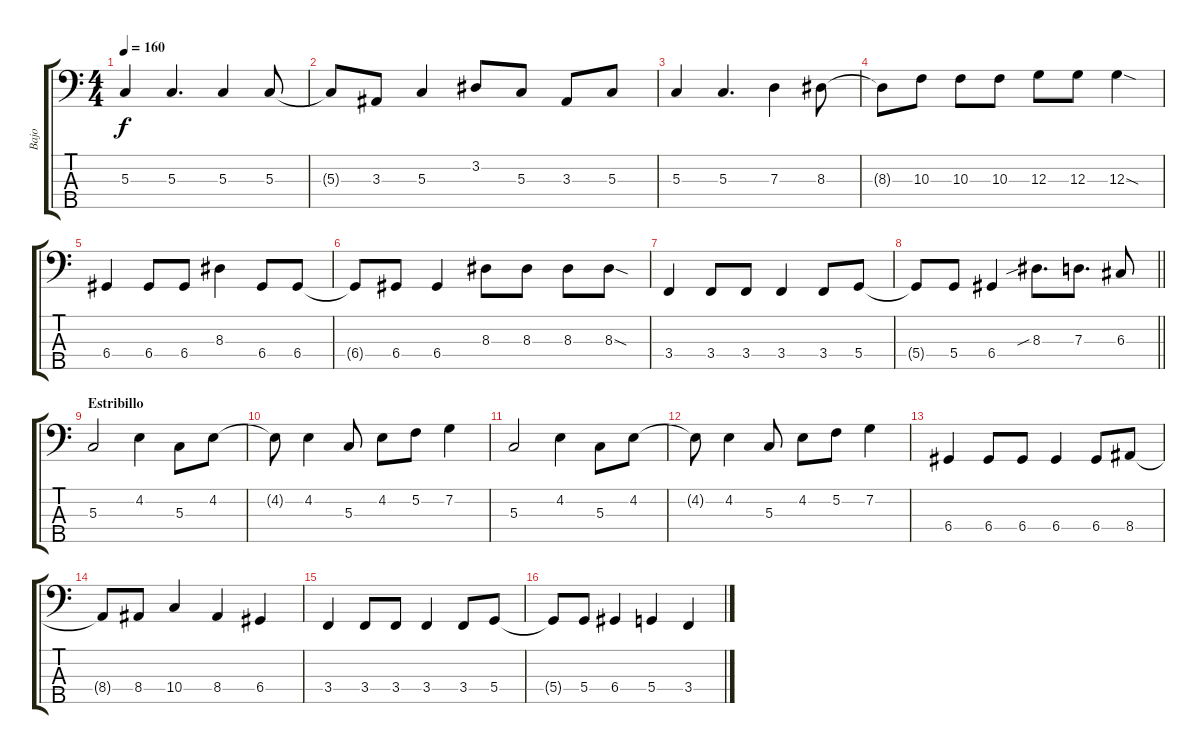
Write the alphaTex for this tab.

\track ("Bajo" "Bajo") {instrument electricbassfinger}
\staff {score tabs}
\tuning (F2 C2 G1 D1 A0) {hide}
\ts (4 4)
\tempo 160
\clef f4
\ks c
5.3.4{dy f} 5.3.4{d} 5.3.4 5.3.8 |
5.3{t}.8 3.3.8 5.3.4 3.2.8 5.3.8 3.3.8 5.3.8 |
5.3.4 5.3.4{d} 7.3.4 8.3.8 |
8.3{t}.8 10.3.8 10.3.8 10.3.8 12.3.8 12.3.8 12.3{sod}.4 |
6.4.4 6.4.8 6.4.8 8.3.4 6.4.8 6.4.8 |
6.4{t}.8 6.4.8 6.4.4 8.3.8 8.3.8 8.3.8 8.3{sod}.8 |
3.4.4 3.4.8 3.4.8 3.4.4 3.4.8 5.4.8 |
\barLineRight lightlight
5.4{t}.8 5.4.8 6.4.4 8.3{sib}.8{d} 7.3.8{d} 6.3.8 |
\section ("" "Estribillo")
5.3.2 4.2.4 5.3.8 4.2.8 |
4.2{t}.8 4.2.4 5.3.8 4.2.8 5.2.8 7.2.4 |
5.3.2 4.2.4 5.3.8 4.2.8 |
4.2{t}.8 4.2.4 5.3.8 4.2.8 5.2.8 7.2.4 |
6.4.4 6.4.8 6.4.8 6.4.4 6.4.8 8.4.8 |
8.4{t}.8 8.4.8 10.4.4 8.4.4 6.4.4 |
3.4.4 3.4.8 3.4.8 3.4.4 3.4.8 5.4.8 |
5.4{t}.8 5.4.8 6.4.4 5.4.4 3.4.4
